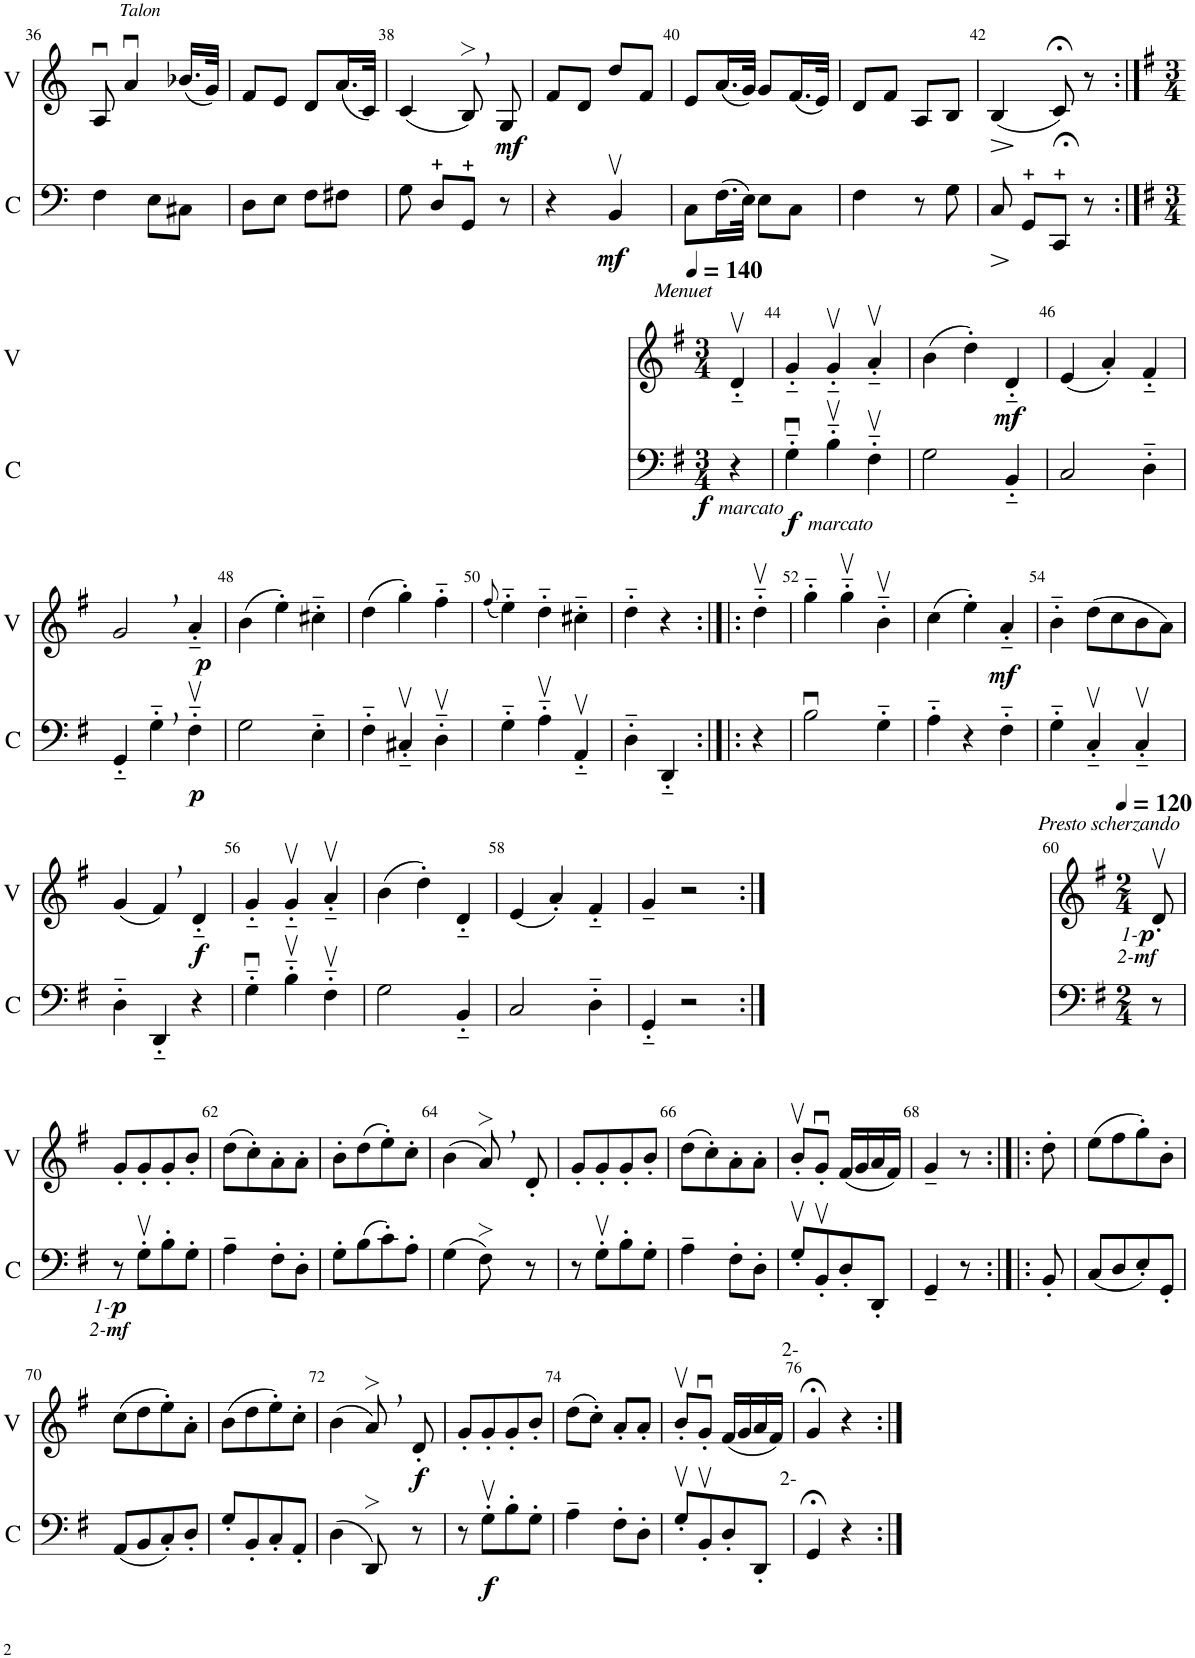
**kern	**dynam	**kern	**dynam
*part2	*part2	*part1	*part1
*staff2	*staff2	*staff1	*staff1
*I"Violoncelle	*	*I"Violon	*
*	*	*I'V	*
!!LO:PB:g=z
*clefF4	*	*clefG2	*
*k[]	*	*k[]	*
*M2/4	*	*M2/4	*
=36	=36	=36	=36
4F\	.	8Au/	.
!	!	!LO:TX:a:i:t=Talon	!
.	.	4au/	.
8E\L	.	.	.
8C#X\J	.	(16.b-X/LL	.
.	.	32g/JJk)	.
=37	=37	=37	=37
8D\L	.	8f/L	.
8E\J	.	8e/J	.
8F\L	.	8d/L	.
8F#X\J	.	(16.a/L	.
.	.	32c/JJk)	.
=38	=38	=38	=38
8G\	.	(4c/	.
8D/L	.	.	.
8GG/J	.	8B,>/)	.
!	!	!	!LO:DY:b
8r	.	8G/	mf
=39	=39	=39	=39
4r	.	8f/L	.
.	.	8d/J	.
!	!LO:DY:b	!	!
4BBv/	mf	8dd/L	.
.	.	8f/J	.
=40	=40	=40	=40
8C\L	.	8e/L	.
(16.F\L	.	(16.a/L	.
32E\JJk)	.	32g/JJk)	.
8E\L	.	8g/L	.
8C\J	.	(16.f/L	.
.	.	32e/JJk)	.
=41	=41	=41	=41
4F\	.	8d/L	.
.	.	8f/J	.
8r	.	8A/L	.
8G\	.	8B/J	.
=42	=42	=42	=42
!	!LO:HP:b	!	!LO:HP:b
8C/	>	(4B/	>
8GG/L	.	.	.
8CC;</J	.	8c;</)	.
8r	]	8r	]
!!LO:LB:g=z
=43:|!	=43:|!	=43:|!	=43:|!
*k[f#]	*	*k[f#]	*
*M3/4	*	*M3/4	*
*	*	*MM140	*
!	!	!LO:TX:a:i:t=Menuet	!
!	!LO:DY:b	!	!
!	!LO:DY:n=1:b	!	!
4r	f other-dynamics	4dv'~/	.
=44	=44	=44	=44
!	!LO:DY:b	!	!
!	!LO:DY:n=1:b	!	!
4Gu'~\	f other-dynamics	4g'~/	.
4Bv'~\	.	4gv'~/	.
4F#v'~\	.	4av'~/	.
=45	=45	=45	=45
2G\	.	(4b\	.
.	.	4dd'\)	.
!	!	!	!LO:DY:b
4BB'~/	.	4d'~/	mf
=46	=46	=46	=46
2C/	.	(4e/	.
.	.	4a'/)	.
4D'~\	.	4f#'~/	.
!!LO:LB:g=z
=47	=47	=47	=47
4GG'~/	.	2g,/	.
4G'~,\	.	.	.
!	!LO:DY:b	!	!LO:DY:b
4F#v'~\	p	4a'~/	p
=48	=48	=48	=48
2G\	.	(4b\	.
.	.	4ee'\)	.
4E'~\	.	4cc#X'~\	.
=49	=49	=49	=49
4F#'~\	.	(4dd\	.
4C#Xv'~/	.	4gg'\)	.
4Dv'~\	.	4ff#'~\	.
=50	=50	=50	=50
.	.	(8qff#/	.
4G'~\	.	4ee'~\)	.
4Av'~\	.	4dd'~\	.
4AAv'~/	.	4cc#X'~\	.
=51	=51	=51	=51
4D'~\	.	4dd'~\	.
4DD'~/	.	4r	.
4r	.	4ddv'~\	.
=52	=52	=52	=52
2Bu\	.	4gg'~\	.
.	.	4ggv'~\	.
4G'~\	.	4bv'~\	.
=53	=53	=53	=53
4A'~\	.	(4cc\	.
4r	.	4ee'\)	.
!	!	!	!LO:DY:b
4F#'~\	.	4a'~/	mf
=54	=54	=54	=54
4G'~\	.	4b'~\	.
4Cv'~/	.	(8dd\L	.
.	.	8cc\	.
4Cv'~/	.	8b\	.
.	.	8a\J)	.
!!LO:LB:g=z
=55	=55	=55	=55
4D'~\	.	(4g/	.
4DD'~/	.	4f#,/)	.
!	!	!	!LO:DY:b
4r	.	4d'~/	f
=56	=56	=56	=56
4Gu'~\	.	4g'~/	.
4Bv'~\	.	4gv'~/	.
4F#v'~\	.	4av'~/	.
=57	=57	=57	=57
2G\	.	(4b\	.
.	.	4dd'\)	.
4BB'~/	.	4d'~/	.
=58	=58	=58	=58
2C/	.	(4e/	.
.	.	4a'/)	.
4D'~\	.	4f#'~/	.
=59	=59	=59	=59
4GG'~/	.	4g~/	.
2r	.	2r	.
=60:|!	=60:|!	=60:|!	=60:|!
*M2/4	*	*M2/4	*
*	*	*MM120	*
!	!	!LO:TX:a:i:t=Presto scherzando	!
!	!	!	!LO:DY:b
!	!	!	!LO:DY:n=1:b
!	!	!	!LO:DY:n=2:b
8r	.	8dv'/	other-dynamics p other-dynamics
!!LO:LB:g=z
=61	=61	=61	=61
!	!LO:DY:b	!	!
!	!LO:DY:n=1:b	!	!
!	!LO:DY:n=2:b	!	!
8r	other-dynamics p other-dynamics	8g'/L	.
8Gv'\L	.	8g'/	.
8B'\	.	8g'/	.
8G'\J	.	8b'/J	.
=62	=62	=62	=62
4A~\	.	(8dd\L	.
.	.	8cc'\)	.
8F#'\L	.	8a'\	.
8D'\J	.	8a'\J	.
=63	=63	=63	=63
8G'\L	.	8b'\L	.
(8B\	.	(8dd\	.
8c'\)	.	8ee'\)	.
8A'\J	.	8cc'\J	.
=64	=64	=64	=64
(4G\	.	(4b\	.
8F#>\)	.	8a,>/)	.
8r	.	8d'/	.
=65	=65	=65	=65
8r	.	8g'/L	.
8Gv'\L	.	8g'/	.
8B'\	.	8g'/	.
8G'\J	.	8b'/J	.
=66	=66	=66	=66
4A~\	.	(8dd\L	.
.	.	8cc'\)	.
8F#'\L	.	8a'\	.
8D'\J	.	8a'\J	.
=67	=67	=67	=67
8Gv'/L	.	8bv'/L	.
8BBv'/	.	8gu'/J	.
8D'/	.	(16f#/LL	.
.	.	16g/	.
8DD'/J	.	16a/	.
.	.	16f#/JJ)	.
=68	=68	=68	=68
4GG~/	.	4g~/	.
8r	.	8r	.
8BB'/	.	8dd'\	.
=69	=69	=69	=69
(8C/L	.	(8ee\L	.
8D/	.	8ff#\	.
8E'/)	.	8gg'\)	.
8GG'/J	.	8b'\J	.
!!LO:LB:g=z
=70	=70	=70	=70
(8AA/L	.	(8cc\L	.
8BB/	.	8dd\	.
8C'/)	.	8ee'\)	.
8D'/J	.	8a'\J	.
=71	=71	=71	=71
8G'/L	.	(8b\L	.
8BB'/	.	8dd\	.
8C'/	.	8ee'\)	.
8AA'/J	.	8cc'\J	.
=72	=72	=72	=72
(4D\	.	(4b\	.
8DD>/)	.	8a,>/)	.
!	!	!	!LO:DY:b
8r	.	8d'/	f
=73	=73	=73	=73
8r	.	8g'/L	.
!	!LO:DY:b	!	!
8Gv'\L	f	8g'/	.
8B'\	.	8g'/	.
8G'\J	.	8b'/J	.
=74	=74	=74	=74
4A~\	.	(8dd\L	.
.	.	8cc'\J)	.
8F#'\L	.	8a'/L	.
8D'\J	.	8a'/J	.
=75	=75	=75	=75
8Gv'/L	.	8bv'/L	.
8BBv'/	.	8gu'/J	.
8D'/	.	(16f#/LL	.
.	.	16g/	.
8DD'/J	.	16a/	.
.	.	16f#/JJ)	.
=76	=76	=76	=76
!	!	!LO:TX:a:t=2-	!
!LO:TX:a:t=2-	!	!	!
4GG;</	.	4g;</	.
4r	.	4r	.
=:|!	=:|!	=:|!	=:|!
*-	*-	*-	*-
